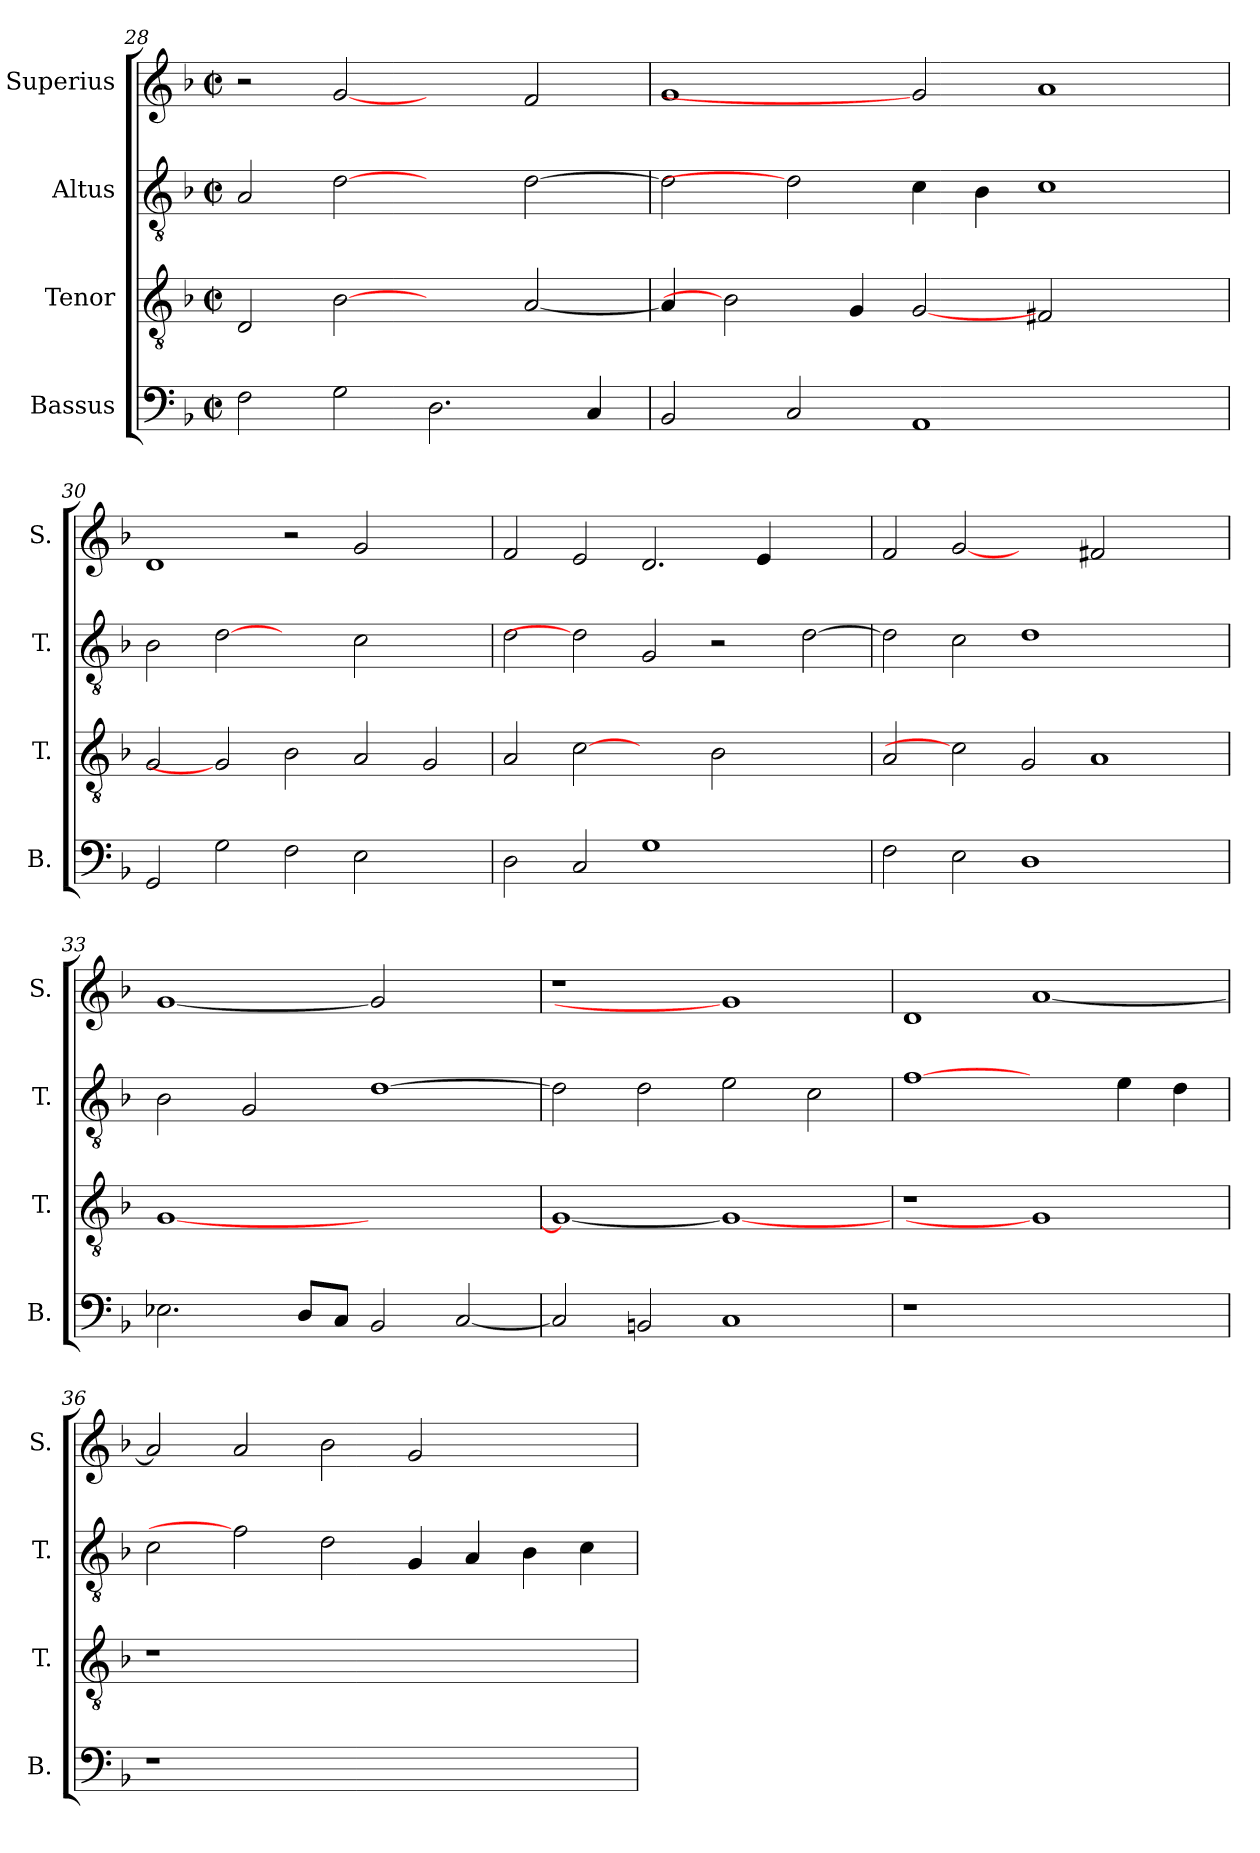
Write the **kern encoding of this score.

**kern	**kern	**kern	**kern
*part4	*part3	*part2	*part1
*staff4	*staff3	*staff2	*staff1
*I"Bassus	*I"Tenor	*I"Altus	*I"Superius
*I'B.	*I'T.	*I'T.	*I'S.
*clefF4	*clefGv2	*clefGv2	*clefG2
*	*ITrd7c12	*ITrd7c12	*
*k[b-]	*k[b-]	*k[b-]	*k[b-]
*F:	*F:	*F:	*F:
*M2/2	*M2/2	*M2/2	*M2/2
*met(c|)	*met(c|)	*met(c|)	*met(c|)
=28	=28	=28	=28
2Fi\	2DDi/	2AAi/	2r
2Gi\	[2BB-i	[2Di	[2gi
2.Di\	2ryy	2ryy	2ryy
.	[<2AAi/	[>2Di\	2fi/
4Ci/	.	.	.
=29	=29	=29	=29
2BB-i/	4AAi/]	2Di\]	1gi
.	2BB-i]	.	.
2Ci/	.	2Di]	.
.	4GGi/	.	.
1AAi	[2GGi	4Ci\	2gi]
.	.	4BB-i\	.
.	2FF#Xi/	1Ci	1ai
2ryy	2ryy	.	.
=30	=30	=30	=30
2GGi/	2GGi/	2BB-i\	1di
2Gi\	2GGi]	[2Di	.
2Fi\	2BB-i\	2ryy	2r
2Ei\	2AAi/	2Ci\	2gi/
2ryy	2GGi/	2ryy	2ryy
=31	=31	=31	=31
2Di\	2AAi/	2Di\	2fi/
2Ci/	[2Ci	2Di]	2ei/
1Gi	2ryy	2GGi/	2.di/
.	2BB-i\	2r	.
.	.	.	4ei/
2ryy	2ryy	[>2Di\	2ryy
!!LO:PB:g=z
=32	=32	=32	=32
2Fi\	2AAi/	2Di\]	2fi/
2Ei\	2Ci]	2Ci\	[2gi
1Di	2GGi/	1Di	2ryy
.	1AAi	.	2f#Xi/
2ryy	.	2ryy	2ryy
=33	=33	=33	=33
2.E-Xi\	[<1GGi	2BB-i\	[1gi
.	.	2GGi/	.
8Di/L	.	.	.
8Ci/J	.	.	.
2BB-i/	1ryy	[>1Di	2gi]
[<2Ci/	.	.	2ryy
=34	=34	=34	=34
!	!	!	!LO:N:vis=1
2Ci/]	1GGi_<	2Di\]	1r
2BBni/	.	2Di\	.
1Ci	1GGi_	2Ei\	1gi]
.	.	2Ci\	.
=35	=35	=35	=35
!LO:N:vis=1	!LO:N:vis=1	!	!
1r	1r	[1Fi	1di
1ryy	1GGi]	2ryy	[<1ai
.	.	4Ei\	.
.	.	4Di\	.
=36	=36	=36	=36
!LO:N:vis=1	!LO:N:vis=1	!	!
1r	1r	2Ci\	2ai/]
.	.	2Fi]	2ai/
1.ryy	1.ryy	2Di\	2b-i\
.	.	4GGi/	2gi/
.	.	4AAi/	.
.	.	4BB-i\	2ryy
.	.	4Ci\	.
=	=	=	=
*-	*-	*-	*-
